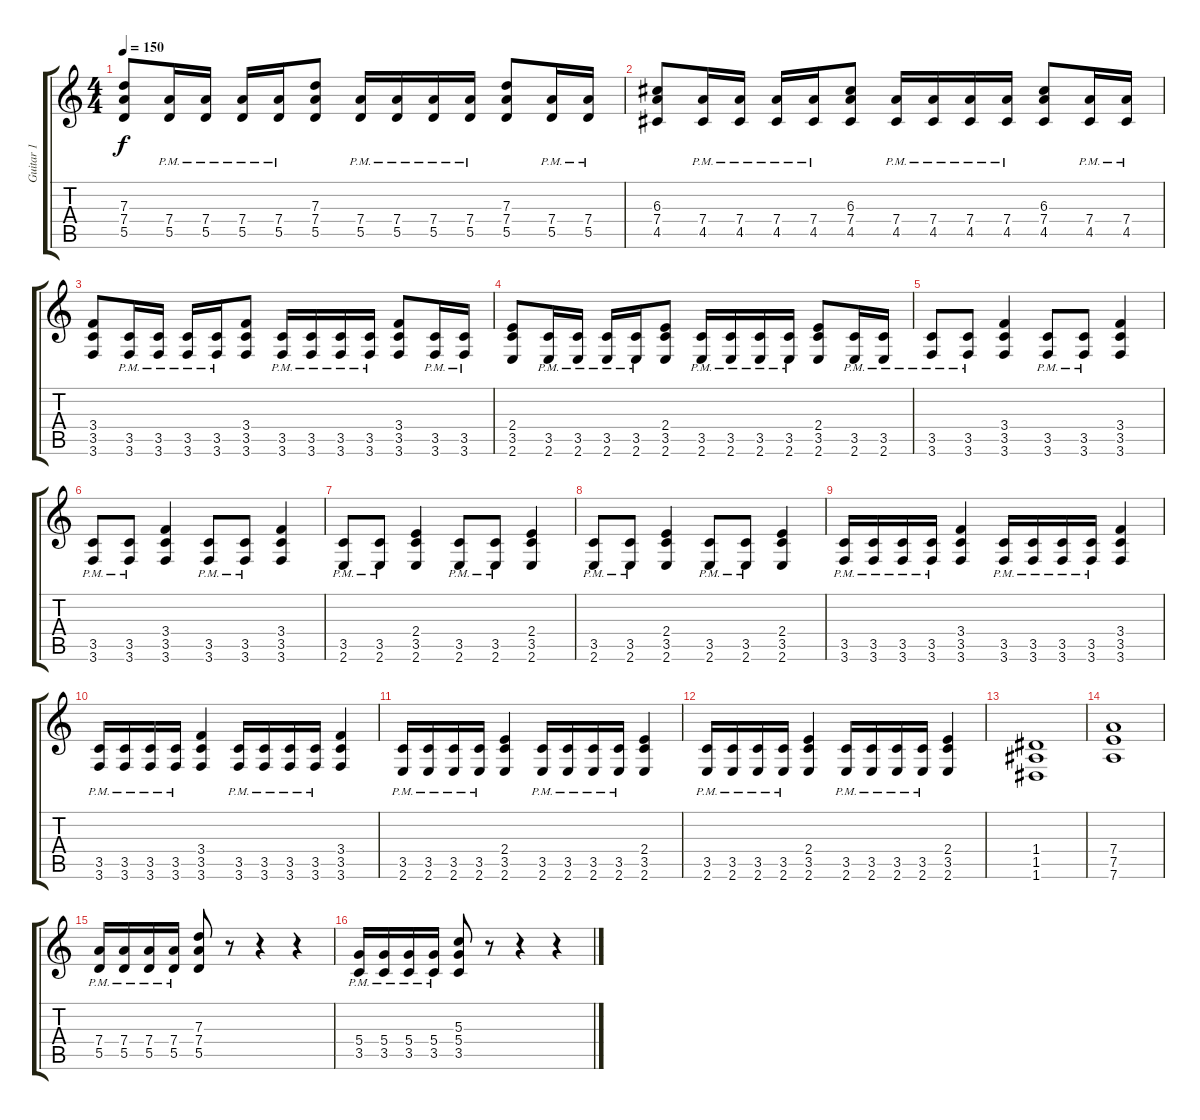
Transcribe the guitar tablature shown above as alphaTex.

\track ("Guitar 1" "Guitar 1") {instrument distortionguitar}
\staff {score tabs}
\tuning (E4 B3 G3 D3 A2 D2) {hide}
\ts (4 4)
\tempo 150
\clef g2
\ks c
(7.3 7.4 5.5).8{dy f} (7.4{pm} 5.5{pm}).16 (7.4{pm} 5.5{pm}).16 (7.4{pm} 5.5{pm}).16 (7.4{pm} 5.5{pm}).16 (7.3 7.4 5.5).8 (7.4{pm} 5.5{pm}).16 (7.4{pm} 5.5{pm}).16 (7.4{pm} 5.5{pm}).16 (7.4{pm} 5.5{pm}).16 (7.3 7.4 5.5).8 (7.4{pm} 5.5{pm}).16 (7.4{pm} 5.5{pm}).16 |
(6.3 7.4 4.5).8 (7.4{pm} 4.5{pm}).16 (7.4{pm} 4.5{pm}).16 (7.4{pm} 4.5{pm}).16 (7.4{pm} 4.5{pm}).16 (6.3 7.4 4.5).8 (7.4{pm} 4.5{pm}).16 (7.4{pm} 4.5{pm}).16 (7.4{pm} 4.5{pm}).16 (7.4{pm} 4.5{pm}).16 (6.3 7.4 4.5).8 (7.4{pm} 4.5{pm}).16 (7.4{pm} 4.5{pm}).16 |
(3.4 3.5 3.6).8 (3.5{pm} 3.6{pm}).16 (3.5{pm} 3.6{pm}).16 (3.5{pm} 3.6{pm}).16 (3.5{pm} 3.6{pm}).16 (3.4 3.5 3.6).8 (3.5{pm} 3.6{pm}).16 (3.5{pm} 3.6{pm}).16 (3.5{pm} 3.6{pm}).16 (3.5{pm} 3.6{pm}).16 (3.4 3.5 3.6).8 (3.5{pm} 3.6{pm}).16 (3.5{pm} 3.6{pm}).16 |
(2.4 3.5 2.6).8 (3.5{pm} 2.6{pm}).16 (3.5{pm} 2.6{pm}).16 (3.5{pm} 2.6{pm}).16 (3.5{pm} 2.6{pm}).16 (2.4 3.5 2.6).8 (3.5{pm} 2.6{pm}).16 (3.5{pm} 2.6{pm}).16 (3.5{pm} 2.6{pm}).16 (3.5{pm} 2.6{pm}).16 (2.4 3.5 2.6).8 (3.5{pm} 2.6{pm}).16 (3.5{pm} 2.6{pm}).16 |
(3.5{pm} 3.6{pm}).8 (3.5{pm} 3.6{pm}).8 (3.4 3.5 3.6).4 (3.5{pm} 3.6{pm}).8 (3.5{pm} 3.6{pm}).8 (3.4 3.5 3.6).4 |
(3.5{pm} 3.6{pm}).8 (3.5{pm} 3.6{pm}).8 (3.4 3.5 3.6).4 (3.5{pm} 3.6{pm}).8 (3.5{pm} 3.6{pm}).8 (3.4 3.5 3.6).4 |
(3.5{pm} 2.6{pm}).8 (3.5{pm} 2.6{pm}).8 (2.4 3.5 2.6).4 (3.5{pm} 2.6{pm}).8 (3.5{pm} 2.6{pm}).8 (2.4 3.5 2.6).4 |
(3.5{pm} 2.6{pm}).8 (3.5{pm} 2.6{pm}).8 (2.4 3.5 2.6).4 (3.5{pm} 2.6{pm}).8 (3.5{pm} 2.6{pm}).8 (2.4 3.5 2.6).4 |
(3.5{pm} 3.6{pm}).16 (3.5{pm} 3.6{pm}).16 (3.5{pm} 3.6{pm}).16 (3.5{pm} 3.6{pm}).16 (3.4 3.5 3.6).4 (3.5{pm} 3.6{pm}).16 (3.5{pm} 3.6{pm}).16 (3.5{pm} 3.6{pm}).16 (3.5{pm} 3.6{pm}).16 (3.4 3.5 3.6).4 |
(3.5{pm} 3.6{pm}).16 (3.5{pm} 3.6{pm}).16 (3.5{pm} 3.6{pm}).16 (3.5{pm} 3.6{pm}).16 (3.4 3.5 3.6).4 (3.5{pm} 3.6{pm}).16 (3.5{pm} 3.6{pm}).16 (3.5{pm} 3.6{pm}).16 (3.5{pm} 3.6{pm}).16 (3.4 3.5 3.6).4 |
(3.5{pm} 2.6{pm}).16 (3.5{pm} 2.6{pm}).16 (3.5{pm} 2.6{pm}).16 (3.5{pm} 2.6{pm}).16 (2.4 3.5 2.6).4 (3.5{pm} 2.6{pm}).16 (3.5{pm} 2.6{pm}).16 (3.5{pm} 2.6{pm}).16 (3.5{pm} 2.6{pm}).16 (2.4 3.5 2.6).4 |
(3.5{pm} 2.6{pm}).16 (3.5{pm} 2.6{pm}).16 (3.5{pm} 2.6{pm}).16 (3.5{pm} 2.6{pm}).16 (2.4 3.5 2.6).4 (3.5{pm} 2.6{pm}).16 (3.5{pm} 2.6{pm}).16 (3.5{pm} 2.6{pm}).16 (3.5{pm} 2.6{pm}).16 (2.4 3.5 2.6).4 |
(1.4 1.5 1.6).1 |
(7.4 7.5 7.6).1 |
(7.4{pm} 5.5{pm}).16 (7.4{pm} 5.5{pm}).16 (7.4{pm} 5.5{pm}).16 (7.4{pm} 5.5{pm}).16 (7.3 7.4 5.5).8 r.8 r.4 r.4 |
(5.4{pm} 3.5{pm}).16 (5.4{pm} 3.5{pm}).16 (5.4{pm} 3.5{pm}).16 (5.4{pm} 3.5{pm}).16 (5.3 5.4 3.5).8 r.8 r.4 r.4
